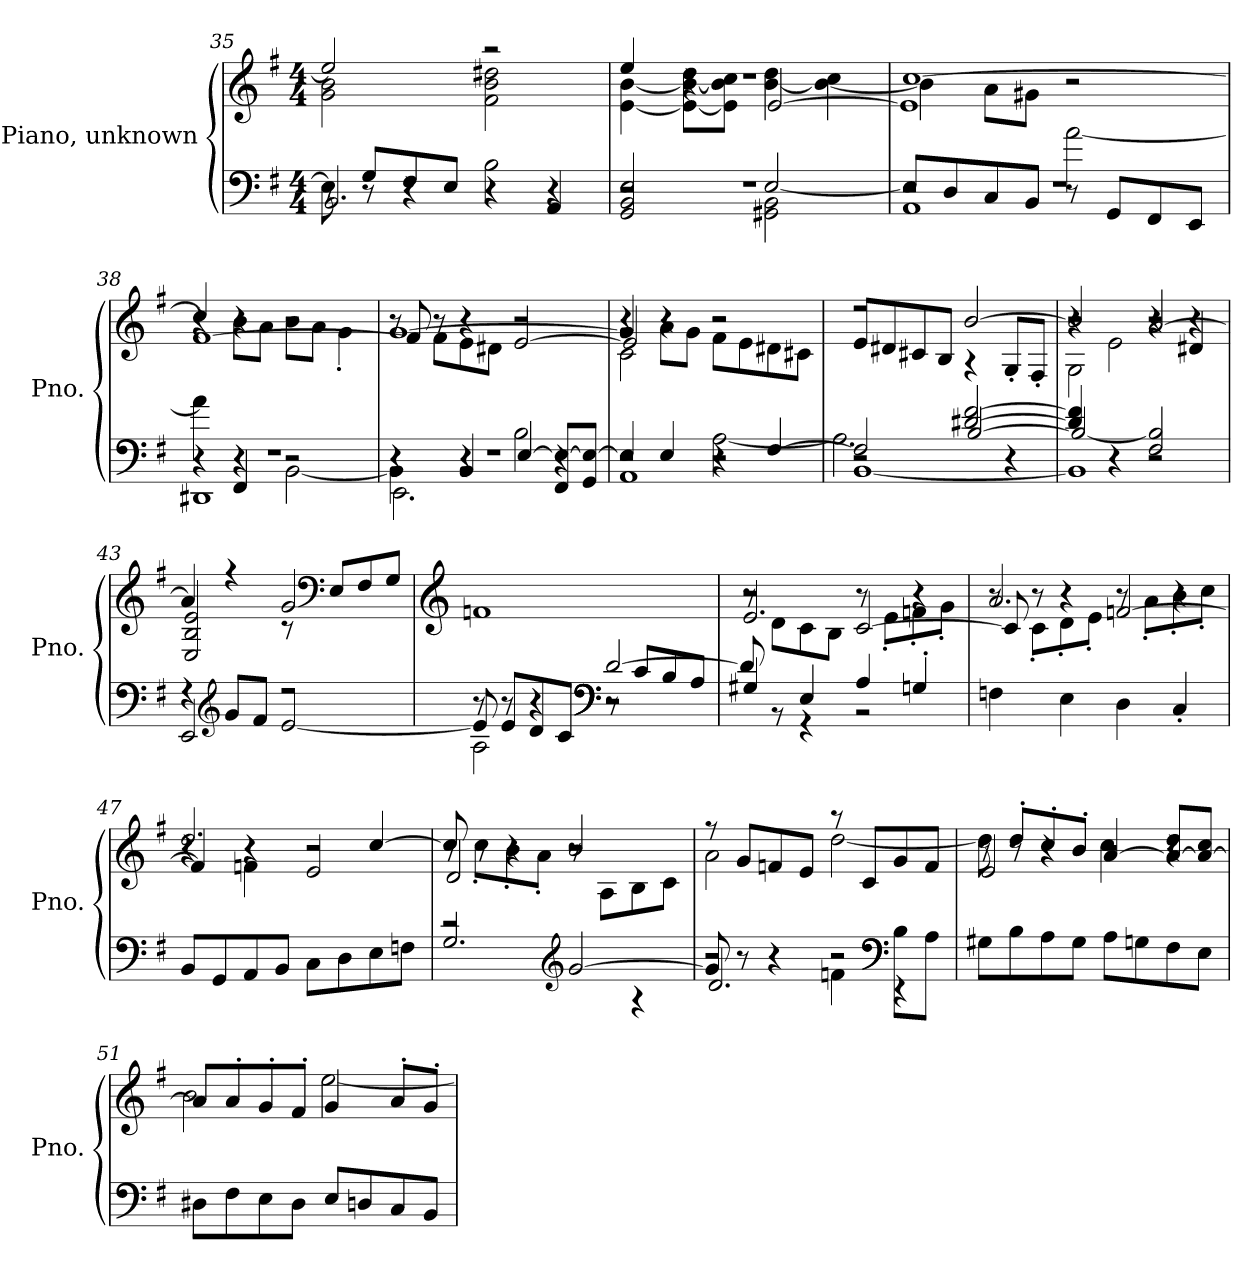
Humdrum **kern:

**kern	**kern
*part1	*part1
*staff2	*staff1
*I"Piano, unknown	*
*I'Pno.	*
*clefF4	*clefG2
*k[f#]	*k[f#]
*M4/4	*M4/4
=35	=35
*^	*^
*	*^	*	*
8r	8E\]	2.BB/	2ee/]	2g\ 2b\
8G/L	8r	.	.	.
8F#/	4r	.	.	.
8E/J	.	.	.	.
4r	2B\	.	2r	2f#\ 2b\ 2dd#X\
4AA/	.	4r	.	.
=36	=36	=36	=36	=36
*	*	*	*	*^
1r	2GG/ 2BB/ 2E/	2r	1r	[4e\ [4b\	4ee/
.	.	.	.	8e\_ 8b\_ 8dd\L	4r
.	.	.	.	8e\] 8b\] 8cc\J	.
.	[2E/	2GG#X\ 2BB\	.	[4b\ 4dd\	[2e/
.	.	.	.	4b\_ 4cc\	.
=37	=37	=37	=37	=37	=37
*	*	*^	*	*	*
1r	2r	8E/L]	1AA	[1cc	4b\]	1e]
.	.	8D/	.	.	.	.
.	.	8C/	.	.	8a\L	.
.	.	8BB/J	.	.	8g#X\J	.
.	[2a\	8r	.	.	2r	.
.	.	8GG/L	.	.	.	.
.	.	8FF#/	.	.	.	.
.	.	8EE/J	.	.	.	.
!!LO:LB:g=z	!!	!!
=38	=38	=38	=38	=38	=38	=38
1r	4a\]	4r	1DD#X	4cc/]	4r	[1f#
.	4r	4FF#/	.	4r	8b\L	.
.	.	.	.	.	8a\J	.
.	[2BB\	2r	.	2r	8b\L	.
.	.	.	.	.	8a\J	.
.	.	.	.	.	4g'\	.
=39	=39	=39	=39	=39	=39	=39
1r	4BB\]	4r	2.EE\	[1g	8r	8f#/]
.	.	.	.	.	8f#\L	8r
.	4r	4BB/	.	.	8e\	4r
.	.	.	.	.	8d#X\J	.
.	2B\	[4E/	.	.	2r	[2e/
.	.	8FF#/ 8E/_L	4r	.	.	.
.	.	8GG/ 8E/_J	.	.	.	.
=40	=40	=40	=40	=40	=40	=40
*	*	*	*	*	*	*^
2r	2r	4E/]	1AA	4g/]	4r	2e/]	2c\
.	.	4E/	.	4r	8a\L	.	.
.	.	.	.	.	8g\J	.	.
4r	[2A\	2r	.	2r	8f#\L	2r	2r
.	.	.	.	.	8e\	.	.
[4F#/	.	.	.	.	8d#X\	.	.
.	.	.	.	.	8c#X\J	.	.
*	*	*	*	*	*v	*v	*v
=41	=41	=41	=41	=41	=41
2F#/]	2.A\]	2r	[1BB	2r	8e/L
.	.	.	.	.	8d#X/
.	.	.	.	.	8c#X/
.	.	.	.	.	8B/J
[2d#X/ [2f#/	.	[2B/	.	[2b/	4r
.	4r	.	.	.	8G'/L
.	.	.	.	.	8F#'/J
*	*	*v	*v	*	*
!!LO:LB:g=z
=42	=42	=42	=42	=42
*	*	*	*^	*^
4d#/] 4f#/]	2B/_	1BB]	2b/]	4r	2r	2G\
4r	.	.	.	2e\	.	.
2r	2F#/ 2B/]	.	[2a/	.	4r	2r
.	.	.	.	4r	4d#X/	.
*	*v	*v	*	*	*	*
*	*	*	*v	*v	*v
=43	=43	=43	=43
4r	2EE/	4a/]	2E/ 2B/ 2e/
*clefG2	*	*	*
8g/L	.	4r	.
8f#/J	.	.	.
2r	[2e/	2g/	8r
*	*	*clefF4	*
.	.	.	8E/L
.	.	.	8F#/
.	.	.	8G/J
*v	*v	*	*
*	*v	*v
=44	=44
*	*clefG2
*^	*
*	*^	*
8r	2A\	8e/]	1fn
8e/L	.	8r	.
8d/	.	4r	.
8c/J	.	.	.
*clefF4	*	*	*
8r	2r	[2d/	.
8c/L	.	.	.
8B/	.	.	.
8A/J	.	.	.
*	*v	*v	*
=45	=45	=45
*	*	*^
*	*	*	*^
4G#X/	8d/]	2.e/	8r	2r
.	8r	.	8d\L	.
4E/	4r	.	8c\	.
.	.	.	8B\J	.
4A/	2r	.	8r	[2c/
.	.	.	8e'\L	.
4Gn'/	.	4r	8fn'\	.
.	.	.	8g'\J	.
*v	*v	*	*	*
!!LO:LB:g=z	!!	!!
=46	=46	=46	=46
4Fn\	2.a/	8r	8c/]
.	.	8c'\L	8r
4E\	.	8d'\	4r
.	.	8e'\J	.
4D\	.	8r	[2fn/
.	.	8a'\L	.
4C'/	4r	8b'\	.
.	.	8cc'\J	.
=47	=47	=47	=47
8BB/L	2.dd/	4r	4f/]
8GG/	.	.	.
8AA/	.	4fn\	4r
8BB/J	.	.	.
8C\L	.	2r	2e/
8D\	.	.	.
8E\	[4cc/	.	.
8Fn\J	.	.	.
=48	=48	=48	=48
*^	*	*	*
2r	2.G/	8cc/]	8r	2d/
.	.	8r	8cc'\L	.
.	.	4r	8b'\	.
.	.	.	8a'\J	.
*clefG2	*	*	*	*
[2g/	.	2b/	8r	2r
.	.	.	8A\L	.
.	4r	.	8B\	.
.	.	.	8c\J	.
*	*	*	*v	*v
=49	=49	=49	=49
*	*^	*	*
8g/]	2r	2.d/	8r	2a\
8r	.	.	8g/L	.
4r	.	.	8fn/	.
.	.	.	8e/J	.
2r	4fn\	.	8r	[2dd\
.	.	.	8c/L	.
*clefF4	*	*	*	*
.	8B\L	4r	8g/	.
.	8A\J	.	8f/J	.
*v	*v	*v	*	*
!!LO:LB:g=z
=50	=50	=50
*	*	*^
8G#X\L	8r	8dd\]	2e/
8B\	8dd'/L	8r	.
8A\	8cc'/	4r	.
8G#\J	8b'/J	.	.
8A\L	[4a/	4cc\	2r
8Gn\	.	.	.
8F#\	8a/_ 8dd/L	4r	.
8E\J	8a/_ 8cc/J	.	.
*	*	*v	*v
=51	=51	=51
8D#X\L	8a/L]	2b\
8F#\	8a'/	.
8E\	8g'/	.
8D#\J	8f#'/J	.
8E/L	4g/	[2ee\
8Dn/	.	.
8C/	8a'/L	.
8BB/J	8g'/J	.
*	*v	*v
=	=
*-	*-
